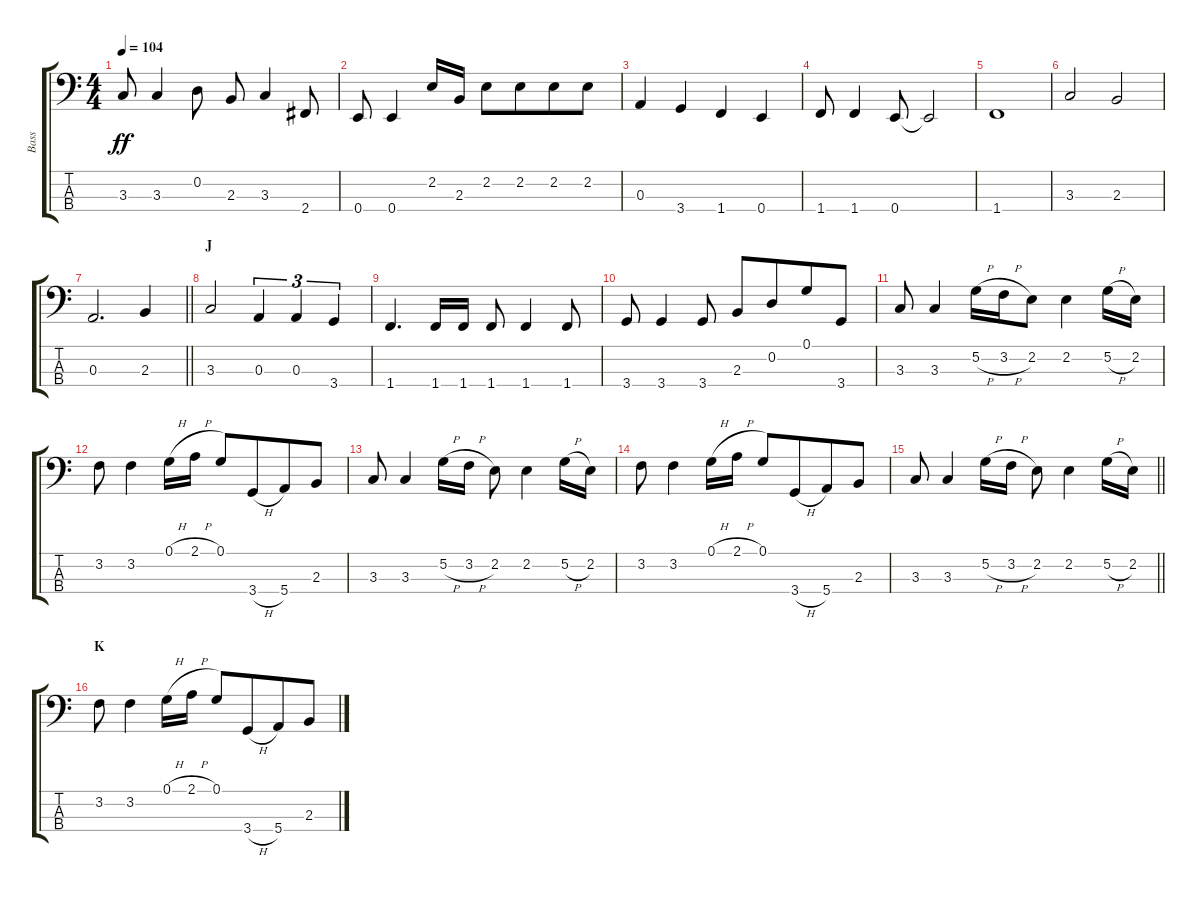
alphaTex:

\track ("Bass" "Bass") {instrument electricbassfinger}
\staff {score tabs}
\tuning (G2 D2 A1 E1) {hide}
\ts (4 4)
\tempo 104
\clef f4
\ks c
3.3.8{dy ff} 3.3.4 0.2.8 2.3.8 3.3.4 2.4.8 |
0.4.8 0.4.4 2.2.16 2.3.16 2.2.8 2.2.8{beam merge} 2.2.8 2.2.8 |
0.3.4 3.4.4 1.4.4 0.4.4 |
1.4.8 1.4.4 0.4.8 0.4{t}.2 |
1.4.1 |
3.3.2 2.3.2 |
\barLineRight lightlight
0.3.2{d} 2.3.4 |
\section ("" "J")
3.3.2 0.3.4{tu (3 2)} 0.3.4{tu (3 2)} 3.4.4{tu (3 2)} |
1.4.4{d} 1.4.16 1.4.16 1.4.8 1.4.4 1.4.8 |
3.4.8 3.4.4 3.4.8 2.3.8 0.2.8{beam merge} 0.1.8 3.4.8 |
3.3.8 3.3.4 5.2{h}.16 3.2{h}.16{beam merge} 2.2.8 2.2.4 5.2{h}.16 2.2.16 |
3.2.8 3.2.4 0.1{h}.16 2.1{h}.16 0.1.8 3.4{h}.8{beam merge} 5.4.8 2.3.8 |
3.3.8 3.3.4 5.2{h}.16 3.2{h}.16 2.2.8 2.2.4 5.2{h}.16 2.2.16 |
3.2.8 3.2.4 0.1{h}.16 2.1{h}.16 0.1.8 3.4{h}.8{beam merge} 5.4.8 2.3.8 |
\barLineRight lightlight
3.3.8 3.3.4 5.2{h}.16 3.2{h}.16 2.2.8 2.2.4 5.2{h}.16 2.2.16 |
\section ("" "K")
3.2.8 3.2.4 0.1{h}.16 2.1{h}.16 0.1.8 3.4{h}.8{beam merge} 5.4.8 2.3.8
